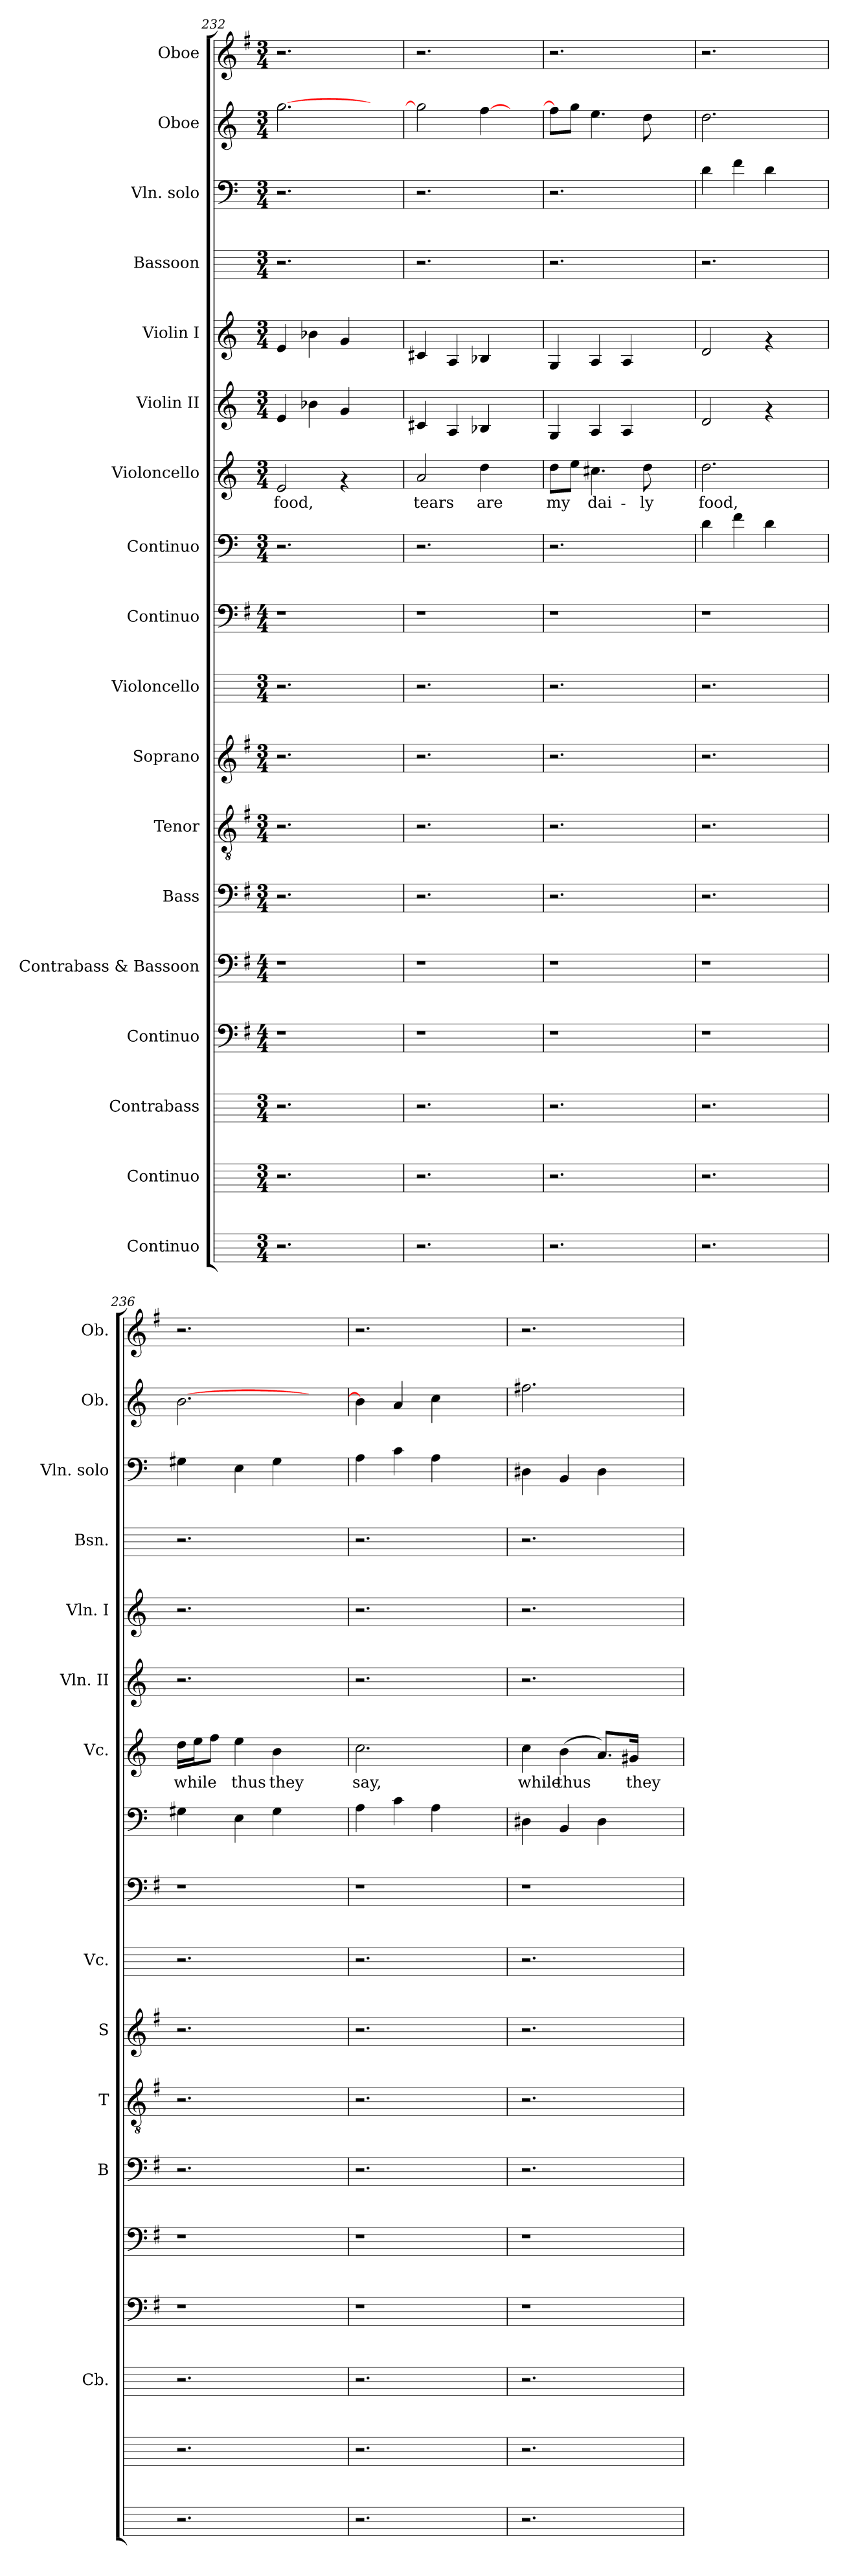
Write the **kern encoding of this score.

**kern	**kern	**kern	**kern	**kern	**kern	**kern	**kern	**kern	**kern	**kern	**kern	**text	**kern	**kern	**kern	**kern	**kern	**kern
*part18	*part17	*part16	*part15	*part14	*part13	*part12	*part11	*part10	*part9	*part8	*part7	*part7	*part6	*part5	*part4	*part3	*part2	*part1
*staff18	*staff17	*staff16	*staff15	*staff14	*staff13	*staff12	*staff11	*staff10	*staff9	*staff8	*staff7	*staff7	*staff6	*staff5	*staff4	*staff3	*staff2	*staff1
*I"Continuo	*I"Continuo	*I"Contrabass	*I"Continuo	*I"Contrabass  & Bassoon	*I"Bass	*I"Tenor	*I"Soprano	*I"Violoncello	*I"Continuo	*I"Continuo	*I"Violoncello	*	*I"Violin II	*I"Violin I	*I"Bassoon	*I"Vln. solo	*I"Oboe	*I"Oboe
*	*	*I'Cb.	*	*	*I'B	*I'T	*I'S	*I'Vc.	*	*	*I'Vc.	*	*I'Vln. II	*I'Vln. I	*I'Bsn.	*I'Vln. solo	*I'Ob.	*I'Ob.
*	*	*	*clefF4	*clefF4	*clefF4	*clefGv2	*clefG2	*	*clefF4	*clefF4	*clefG2	*	*clefG2	*clefG2	*	*clefF4	*clefG2	*clefG2
*	*	*ITrd7c12	*	*ITrd7c12	*	*	*	*	*	*	*	*	*	*	*	*	*	*
*k[]	*k[]	*k[]	*k[f#]	*k[f#]	*k[f#]	*k[f#]	*k[f#]	*k[]	*k[f#]	*k[]	*k[]	*	*k[]	*k[]	*k[]	*k[]	*k[]	*k[f#]
*C:	*C:	*C:	*G:	*G:	*G:	*G:	*G:	*C:	*G:	*C:	*C:	*	*C:	*C:	*C:	*C:	*C:	*G:
*M3/4	*M3/4	*M3/4	*M4/4	*M4/4	*M3/4	*M3/4	*M3/4	*M3/4	*M4/4	*M3/4	*M3/4	*	*M3/4	*M3/4	*M3/4	*M3/4	*M3/4	*M3/4
=232	=232	=232	=232	=232	=232	=232	=232	=232	=232	=232	=232	=232	=232	=232	=232	=232	=232	=232
!	!	!	!	!	!	!	!	!	!	!	!	!LO:LY:b	!	!	!	!	!	!
2.r	2.r	2.r	1r	1r	2.r	2.r	2.r	2.r	1r	2.r	2e/	food,	4e/	4e/	2.r	2.r	[>2.gg\	2.r
.	.	.	.	.	.	.	.	.	.	.	.	.	4b-X\	4b-X\	.	.	.	.
.	.	.	.	.	.	.	.	.	.	.	4rf	.	4g/	4g/	.	.	.	.
4ryy	4ryy	4ryy	.	.	4ryy	4ryy	4ryy	4ryy	.	4ryy	4ryy	.	4ryy	4ryy	4ryy	4ryy	4ryy	4ryy
=233	=233	=233	=233	=233	=233	=233	=233	=233	=233	=233	=233	=233	=233	=233	=233	=233	=233	=233
!	!	!	!	!	!	!	!	!	!	!	!	!LO:LY:b	!	!	!	!	!	!
2.r	2.r	2.r	1r	1r	2.r	2.r	2.r	2.r	1r	2.r	2a/	tears	4c#X/	4c#X/	2.r	2.r	2gg\]	2.r
.	.	.	.	.	.	.	.	.	.	.	.	.	4A/	4A/	.	.	.	.
!	!	!	!	!	!	!	!	!	!	!	!	!LO:LY:b	!	!	!	!	!	!
.	.	.	.	.	.	.	.	.	.	.	4dd\	are	4B-X/	4B-X/	.	.	[>4ff\	.
4ryy	4ryy	4ryy	.	.	4ryy	4ryy	4ryy	4ryy	.	4ryy	4ryy	.	4ryy	4ryy	4ryy	4ryy	4ryy	4ryy
=234	=234	=234	=234	=234	=234	=234	=234	=234	=234	=234	=234	=234	=234	=234	=234	=234	=234	=234
!	!	!	!	!	!	!	!	!	!	!	!	!LO:LY:b	!	!	!	!	!	!
2.r	2.r	2.r	1r	1r	2.r	2.r	2.r	2.r	1r	2.r	8dd\L	my	4G/	4G/	2.r	2.r	8ff\L]	2.r
!	!	!	!	!	!	!	!	!	!	!	!	!LO:LY:b	!	!	!	!	!	!
.	.	.	.	.	.	.	.	.	.	.	8ee\J	.	.	.	.	.	8gg\J	.
!	!	!	!	!	!	!	!	!	!	!	!	!LO:LY:b	!	!	!	!	!	!
.	.	.	.	.	.	.	.	.	.	.	4.cc#X\	dai-	4A/	4A/	.	.	4.ee\	.
.	.	.	.	.	.	.	.	.	.	.	.	.	4A/	4A/	.	.	.	.
!	!	!	!	!	!	!	!	!	!	!	!	!LO:LY:b	!	!	!	!	!	!
.	.	.	.	.	.	.	.	.	.	.	8dd\	-ly	.	.	.	.	8dd\	.
4ryy	4ryy	4ryy	.	.	4ryy	4ryy	4ryy	4ryy	.	4ryy	4ryy	.	4ryy	4ryy	4ryy	4ryy	4ryy	4ryy
=235	=235	=235	=235	=235	=235	=235	=235	=235	=235	=235	=235	=235	=235	=235	=235	=235	=235	=235
!	!	!	!	!	!	!	!	!	!	!	!	!LO:LY:b	!	!	!	!	!	!
2.r	2.r	2.r	1r	1r	2.r	2.r	2.r	2.r	1r	4d\	2.dd\	food,	2d/	2d/	2.r	4d\	2.dd\	2.r
.	.	.	.	.	.	.	.	.	.	4f\	.	.	.	.	.	4f\	.	.
.	.	.	.	.	.	.	.	.	.	4d\	.	.	4rf	4rf	.	4d\	.	.
4ryy	4ryy	4ryy	.	.	4ryy	4ryy	4ryy	4ryy	.	4ryy	4ryy	.	4ryy	4ryy	4ryy	4ryy	4ryy	4ryy
=236	=236	=236	=236	=236	=236	=236	=236	=236	=236	=236	=236	=236	=236	=236	=236	=236	=236	=236
!	!	!	!	!	!	!	!	!	!	!	!	!LO:LY:b	!	!	!	!	!	!
2.r	2.r	2.r	1r	1r	2.r	2.r	2.r	2.r	1r	4G#X\	16dd\L	while	2.r	2.r	2.r	4G#X\	[>2.b\	2.r
!	!	!	!	!	!	!	!	!	!	!	!	!LO:LY:b	!	!	!	!	!	!
.	.	.	.	.	.	.	.	.	.	.	16ee\	.	.	.	.	.	.	.
!	!	!	!	!	!	!	!	!	!	!	!	!LO:LY:b	!	!	!	!	!	!
.	.	.	.	.	.	.	.	.	.	.	8ff\J	.	.	.	.	.	.	.
!	!	!	!	!	!	!	!	!	!	!	!	!LO:LY:b	!	!	!	!	!	!
.	.	.	.	.	.	.	.	.	.	4E\	4ee\	thus	.	.	.	4E\	.	.
!	!	!	!	!	!	!	!	!	!	!	!	!LO:LY:b	!	!	!	!	!	!
.	.	.	.	.	.	.	.	.	.	4G#\	4b\	they	.	.	.	4G#\	.	.
4ryy	4ryy	4ryy	.	.	4ryy	4ryy	4ryy	4ryy	.	4ryy	4ryy	.	4ryy	4ryy	4ryy	4ryy	4ryy	4ryy
=237	=237	=237	=237	=237	=237	=237	=237	=237	=237	=237	=237	=237	=237	=237	=237	=237	=237	=237
!	!	!	!	!	!	!	!	!	!	!	!	!LO:LY:b	!	!	!	!	!	!
2.r	2.r	2.r	1r	1r	2.r	2.r	2.r	2.r	1r	4A\	2.cc\	say,	2.r	2.r	2.r	4A\	4b\]	2.r
.	.	.	.	.	.	.	.	.	.	4c\	.	.	.	.	.	4c\	4a/	.
.	.	.	.	.	.	.	.	.	.	4A\	.	.	.	.	.	4A\	4cc\	.
4ryy	4ryy	4ryy	.	.	4ryy	4ryy	4ryy	4ryy	.	4ryy	4ryy	.	4ryy	4ryy	4ryy	4ryy	4ryy	4ryy
!!LO:PB:g=z
=238	=238	=238	=238	=238	=238	=238	=238	=238	=238	=238	=238	=238	=238	=238	=238	=238	=238	=238
!	!	!	!	!	!	!	!	!	!	!	!	!LO:LY:b	!	!	!	!	!	!
2.r	2.r	2.r	1r	1r	2.r	2.r	2.r	2.r	1r	4D#X\	4cc\	while	2.r	2.r	2.r	4D#X\	2.ff#X\	2.r
!	!	!	!	!	!	!	!	!	!	!	!	!LO:LY:b	!	!	!	!	!	!
.	.	.	.	.	.	.	.	.	.	4BB/	(>4b\	thus	.	.	.	4BB/	.	.
!	!	!	!	!	!	!	!	!	!	!	!	!LO:LY:b	!	!	!	!	!	!
.	.	.	.	.	.	.	.	.	.	4D#\	8.a/L)	.	.	.	.	4D#\	.	.
!	!	!	!	!	!	!	!	!	!	!	!	!LO:LY:b	!	!	!	!	!	!
.	.	.	.	.	.	.	.	.	.	.	16g#X/J	they	.	.	.	.	.	.
4ryy	4ryy	4ryy	.	.	4ryy	4ryy	4ryy	4ryy	.	4ryy	4ryy	.	4ryy	4ryy	4ryy	4ryy	4ryy	4ryy
=	=	=	=	=	=	=	=	=	=	=	=	=	=	=	=	=	=	=
*-	*-	*-	*-	*-	*-	*-	*-	*-	*-	*-	*-	*-	*-	*-	*-	*-	*-	*-
